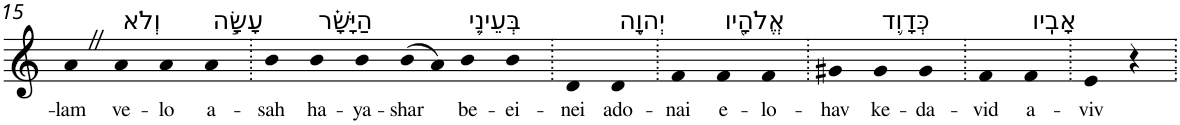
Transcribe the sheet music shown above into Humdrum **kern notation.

**kern	**text
*part1	*part1
*staff1	*staff1
*I"Piano	*
*I'Pno	*
!!LO:PB:g=z
*clefG2	*
*k[]	*
=15	=15
!	!LO:LY:b
4aZ	-lam
!LO:TX:a:t=וְלֹא	!
!	!LO:LY:b
4a	ve-
!	!LO:LY:b
4a	-lo
!LO:TX:a:t=עָשָׂ֣ה	!
!	!LO:LY:b
4a	a-
=16.	=16.
!	!LO:LY:b
4b	-sah
!LO:TX:a:t=הַיָּשָׁ֗ר	!
!	!LO:LY:b
4b	ha-
!	!LO:LY:b
4b	-ya-
!	!LO:LY:b
(>8b	-shar
8a)	.
!LO:TX:a:t=בְּעֵינֵ֛י	!
!	!LO:LY:b
4b	be-
!	!LO:LY:b
4b	-ei-
=17.	=17.
!	!LO:LY:b
4d	-nei
!LO:TX:a:t=יְהוָ֥ה	!
!	!LO:LY:b
4d	ado-
=18.	=18.
!	!LO:LY:b
4f	-nai
!LO:TX:a:t=אֱלֹהָ֖יו	!
!	!LO:LY:b
4f	e-
!	!LO:LY:b
4f	-lo-
=19.	=19.
!	!LO:LY:b
4g#X	-hav
!LO:TX:a:t=כְּדָוִ֥ד	!
!	!LO:LY:b
4g#	ke-
!	!LO:LY:b
4g#	-da-
=20.	=20.
!	!LO:LY:b
4f	-vid
!LO:TX:a:t=אָבִֽיו	!
!	!LO:LY:b
4f	a-
=21.	=21.
!	!LO:LY:b
4e	-viv
4r	.
=.	=.
*-	*-
